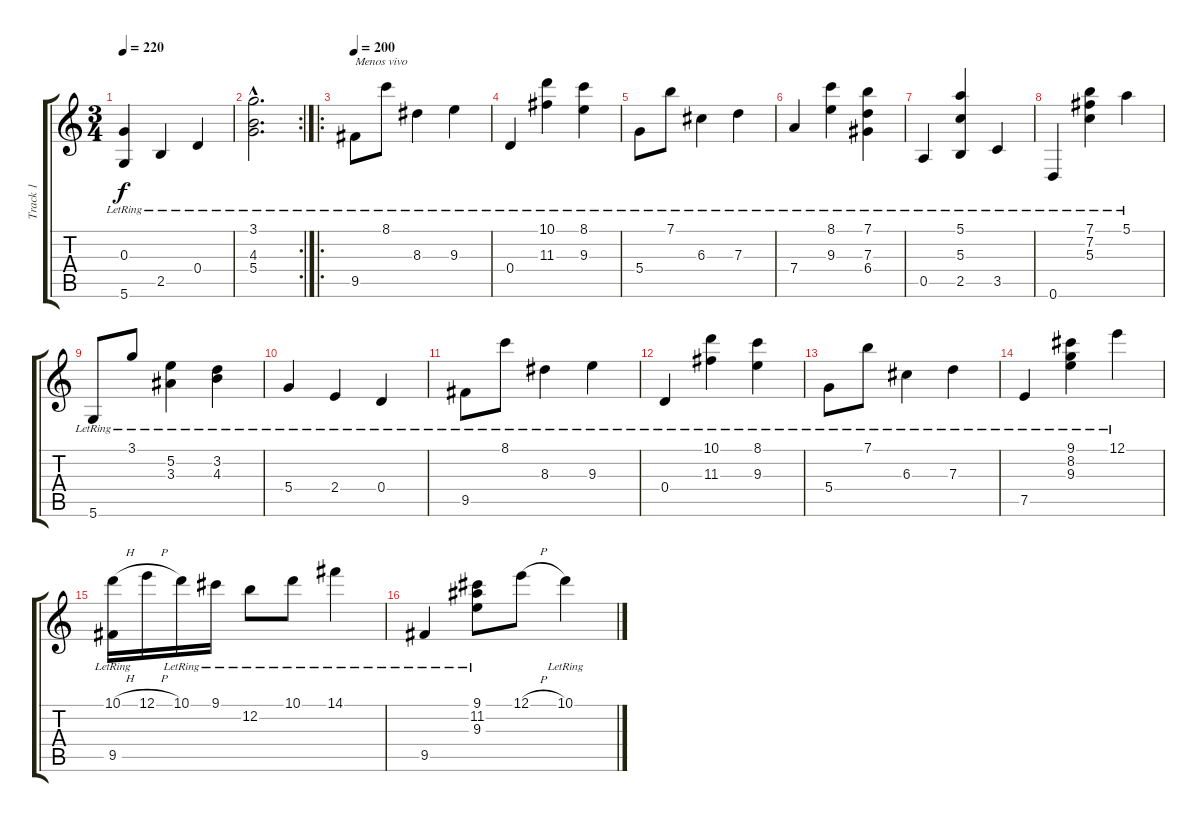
\track ("Track 1" "Track 1") {instrument acousticguitarnylon}
\staff {score tabs}
\tuning (E4 B3 G3 D3 A2 D2) {hide}
\ts (3 4)
\tempo 220
\clef g2
\ks c
(0.3{lr} 5.6{lr}).4{dy f} 2.5{lr}.4 0.4{lr}.4 |
\rc 2
(3.1{hac lr} 4.3{hac lr} 5.4{hac lr}).2{d} |
\ro
\tempo 200
9.5{lr}.8{txt "Menos vivo"} 8.1{lr}.8 8.3{lr}.4 9.3{lr}.4 |
0.4{lr}.4 (10.1{lr} 11.3{lr}).4 (8.1{lr} 9.3{lr}).4 |
5.4{lr}.8 7.1{lr}.8 6.3{lr}.4 7.3{lr}.4 |
7.4{lr}.4 (8.1{lr} 9.3{lr}).4 (7.1{lr} 7.3{lr} 6.4{lr}).4 |
0.5{lr}.4 (5.1{lr} 5.3{lr} 2.5{lr}).4 3.5{lr}.4 |
0.6{lr}.4 (7.1{lr} 7.2{lr} 5.3{lr}).4 5.1{lr}.4 |
5.6{lr}.8 3.1{lr}.8 (5.2{lr} 3.3{lr}).4 (3.2{lr} 4.3{lr}).4 |
5.4{lr}.4 2.4{lr}.4 0.4{lr}.4 |
9.5{lr}.8 8.1{lr}.8 8.3{lr}.4 9.3{lr}.4 |
0.4{lr}.4 (10.1{lr} 11.3{lr}).4 (8.1{lr} 9.3{lr}).4 |
5.4{lr}.8 7.1{lr}.8 6.3{lr}.4 7.3{lr}.4 |
7.5{lr}.4 (9.1{lr} 8.2{lr} 9.3{lr}).4 12.1{lr}.4 |
(10.1{h} 9.5{lr}).16 12.1{h}.16 10.1{lr}.16 9.1{lr}.16 12.2{lr}.8 10.1{lr}.8 14.1{lr}.4 |
9.5{lr}.4 (9.1{lr} 11.2{lr} 9.3{lr}).8 12.1{h}.8 10.1{lr}.4
